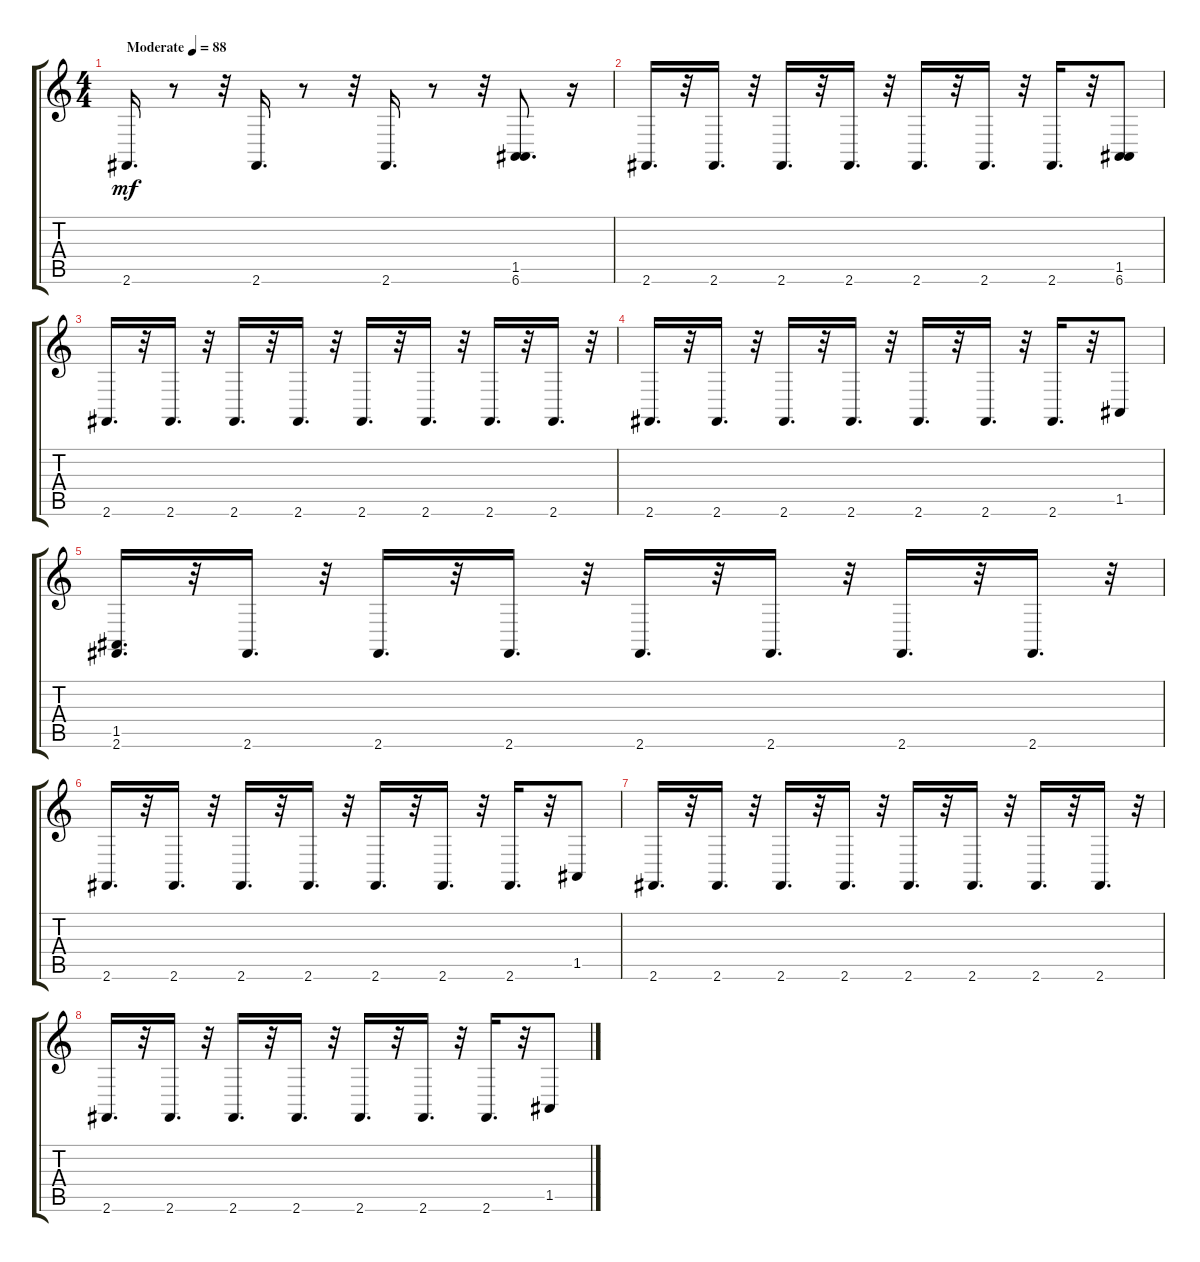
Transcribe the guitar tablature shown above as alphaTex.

\track "" {instrument applause}
\staff {score tabs}
\tuning (E4 B3 G3 D3 A2 E2) {hide}
\ts (4 4)
\tempo (88 "Moderate")
\clef g2
\ks c
2.6.16{d dy mf instrument applause} r.8 r.32 2.6.16{d} r.8 r.32 2.6.16{d} r.8 r.32 (1.5 6.6).8{d} r.16 |
2.6.16{d} r.32 2.6.16{d} r.32 2.6.16{d} r.32 2.6.16{d} r.32 2.6.16{d} r.32 2.6.16{d} r.32 2.6.16{d} r.32 (1.5 6.6).8 |
2.6.16{d} r.32 2.6.16{d} r.32 2.6.16{d} r.32 2.6.16{d} r.32 2.6.16{d} r.32 2.6.16{d} r.32 2.6.16{d} r.32 2.6.16{d} r.32 |
2.6.16{d} r.32 2.6.16{d} r.32 2.6.16{d} r.32 2.6.16{d} r.32 2.6.16{d} r.32 2.6.16{d} r.32 2.6.16{d} r.32 1.5.8 |
(1.5 2.6).16{d} r.32 2.6.16{d} r.32 2.6.16{d} r.32 2.6.16{d} r.32 2.6.16{d} r.32 2.6.16{d} r.32 2.6.16{d} r.32 2.6.16{d} r.32 |
2.6.16{d} r.32 2.6.16{d} r.32 2.6.16{d} r.32 2.6.16{d} r.32 2.6.16{d} r.32 2.6.16{d} r.32 2.6.16{d} r.32 1.5.8 |
2.6.16{d} r.32 2.6.16{d} r.32 2.6.16{d} r.32 2.6.16{d} r.32 2.6.16{d} r.32 2.6.16{d} r.32 2.6.16{d} r.32 2.6.16{d} r.32 |
2.6.16{d} r.32 2.6.16{d} r.32 2.6.16{d} r.32 2.6.16{d} r.32 2.6.16{d} r.32 2.6.16{d} r.32 2.6.16{d} r.32 1.5.8
